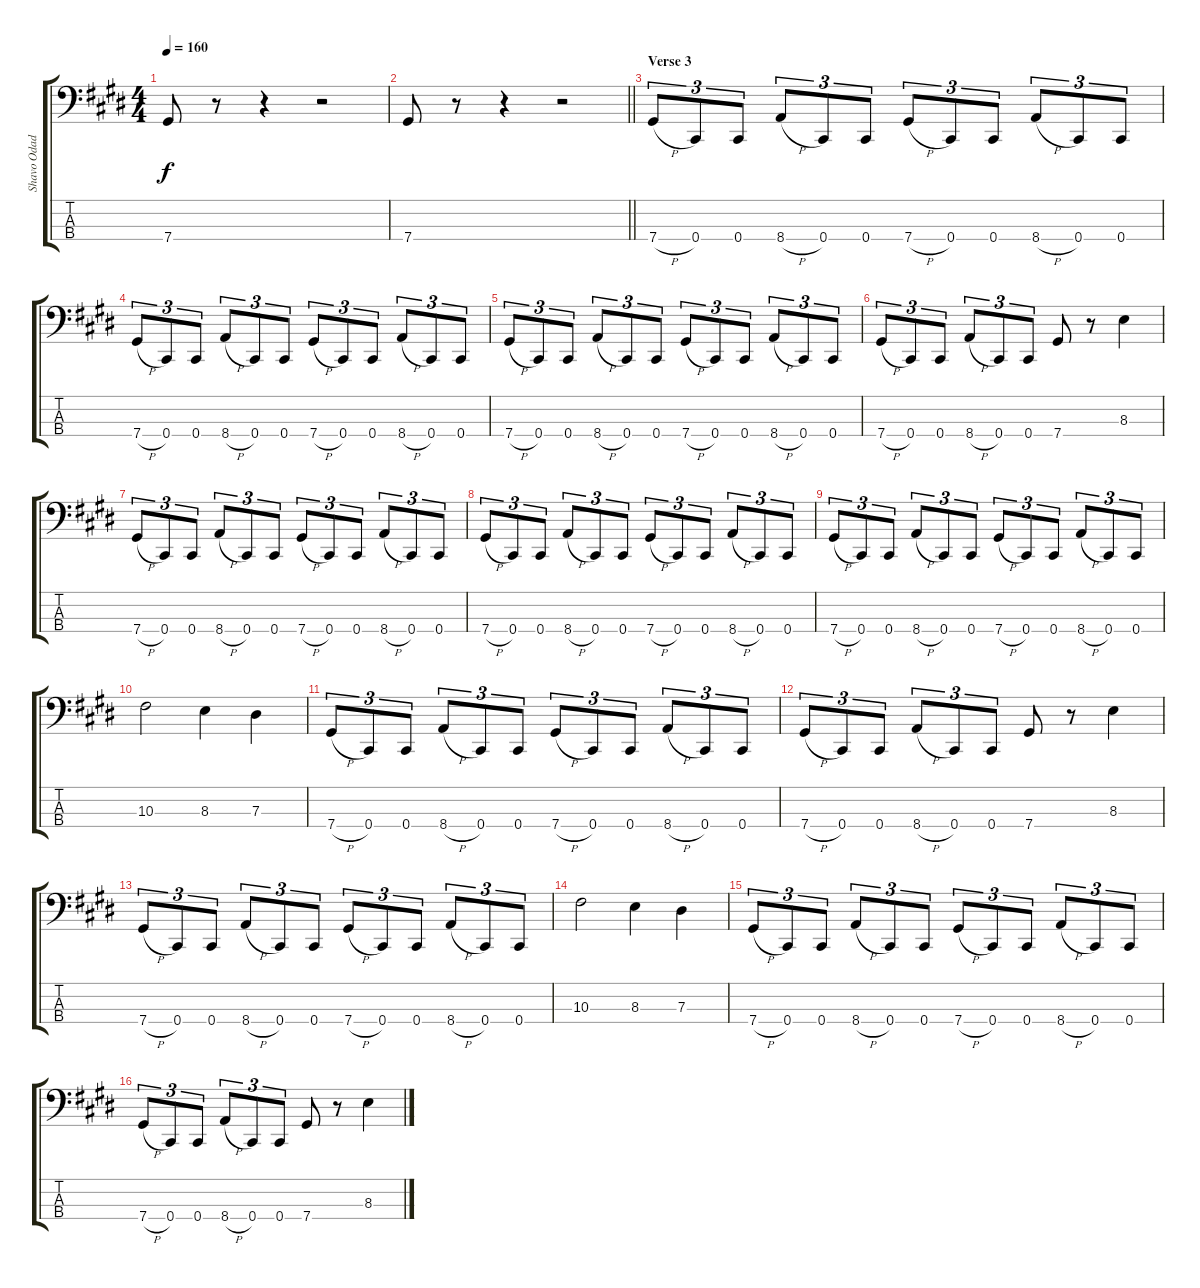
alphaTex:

\track ("Shavo Odadjian [Bass Guitar]" "Shavo Odad") {instrument electricbassfinger}
\staff {score tabs}
\tuning (Gb2 Db2 Ab1 Db1) {hide}
\ts (4 4)
\tempo 160
\clef f4
\ks c#minor
7.4.8{dy f} r.8 r.4 r.2 |
\barLineRight lightlight
7.4.8 r.8 r.4 r.2 |
\section ("" "Verse 3")
7.4{h}.8{tu (3 2)} 0.4.8{tu (3 2)} 0.4.8{tu (3 2)} 8.4{h}.8{tu (3 2)} 0.4.8{tu (3 2)} 0.4.8{tu (3 2)} 7.4{h}.8{tu (3 2)} 0.4.8{tu (3 2)} 0.4.8{tu (3 2)} 8.4{h}.8{tu (3 2)} 0.4.8{tu (3 2)} 0.4.8{tu (3 2)} |
7.4{h}.8{tu (3 2)} 0.4.8{tu (3 2)} 0.4.8{tu (3 2)} 8.4{h}.8{tu (3 2)} 0.4.8{tu (3 2)} 0.4.8{tu (3 2)} 7.4{h}.8{tu (3 2)} 0.4.8{tu (3 2)} 0.4.8{tu (3 2)} 8.4{h}.8{tu (3 2)} 0.4.8{tu (3 2)} 0.4.8{tu (3 2)} |
7.4{h}.8{tu (3 2)} 0.4.8{tu (3 2)} 0.4.8{tu (3 2)} 8.4{h}.8{tu (3 2)} 0.4.8{tu (3 2)} 0.4.8{tu (3 2)} 7.4{h}.8{tu (3 2)} 0.4.8{tu (3 2)} 0.4.8{tu (3 2)} 8.4{h}.8{tu (3 2)} 0.4.8{tu (3 2)} 0.4.8{tu (3 2)} |
7.4{h}.8{tu (3 2)} 0.4.8{tu (3 2)} 0.4.8{tu (3 2)} 8.4{h}.8{tu (3 2)} 0.4.8{tu (3 2)} 0.4.8{tu (3 2)} 7.4.8 r.8 8.3.4 |
7.4{h}.8{tu (3 2)} 0.4.8{tu (3 2)} 0.4.8{tu (3 2)} 8.4{h}.8{tu (3 2)} 0.4.8{tu (3 2)} 0.4.8{tu (3 2)} 7.4{h}.8{tu (3 2)} 0.4.8{tu (3 2)} 0.4.8{tu (3 2)} 8.4{h}.8{tu (3 2)} 0.4.8{tu (3 2)} 0.4.8{tu (3 2)} |
7.4{h}.8{tu (3 2)} 0.4.8{tu (3 2)} 0.4.8{tu (3 2)} 8.4{h}.8{tu (3 2)} 0.4.8{tu (3 2)} 0.4.8{tu (3 2)} 7.4{h}.8{tu (3 2)} 0.4.8{tu (3 2)} 0.4.8{tu (3 2)} 8.4{h}.8{tu (3 2)} 0.4.8{tu (3 2)} 0.4.8{tu (3 2)} |
7.4{h}.8{tu (3 2)} 0.4.8{tu (3 2)} 0.4.8{tu (3 2)} 8.4{h}.8{tu (3 2)} 0.4.8{tu (3 2)} 0.4.8{tu (3 2)} 7.4{h}.8{tu (3 2)} 0.4.8{tu (3 2)} 0.4.8{tu (3 2)} 8.4{h}.8{tu (3 2)} 0.4.8{tu (3 2)} 0.4.8{tu (3 2)} |
10.3.2 8.3.4 7.3.4 |
7.4{h}.8{tu (3 2)} 0.4.8{tu (3 2)} 0.4.8{tu (3 2)} 8.4{h}.8{tu (3 2)} 0.4.8{tu (3 2)} 0.4.8{tu (3 2)} 7.4{h}.8{tu (3 2)} 0.4.8{tu (3 2)} 0.4.8{tu (3 2)} 8.4{h}.8{tu (3 2)} 0.4.8{tu (3 2)} 0.4.8{tu (3 2)} |
7.4{h}.8{tu (3 2)} 0.4.8{tu (3 2)} 0.4.8{tu (3 2)} 8.4{h}.8{tu (3 2)} 0.4.8{tu (3 2)} 0.4.8{tu (3 2)} 7.4.8 r.8 8.3.4 |
7.4{h}.8{tu (3 2)} 0.4.8{tu (3 2)} 0.4.8{tu (3 2)} 8.4{h}.8{tu (3 2)} 0.4.8{tu (3 2)} 0.4.8{tu (3 2)} 7.4{h}.8{tu (3 2)} 0.4.8{tu (3 2)} 0.4.8{tu (3 2)} 8.4{h}.8{tu (3 2)} 0.4.8{tu (3 2)} 0.4.8{tu (3 2)} |
10.3.2 8.3.4 7.3.4 |
7.4{h}.8{tu (3 2)} 0.4.8{tu (3 2)} 0.4.8{tu (3 2)} 8.4{h}.8{tu (3 2)} 0.4.8{tu (3 2)} 0.4.8{tu (3 2)} 7.4{h}.8{tu (3 2)} 0.4.8{tu (3 2)} 0.4.8{tu (3 2)} 8.4{h}.8{tu (3 2)} 0.4.8{tu (3 2)} 0.4.8{tu (3 2)} |
7.4{h}.8{tu (3 2)} 0.4.8{tu (3 2)} 0.4.8{tu (3 2)} 8.4{h}.8{tu (3 2)} 0.4.8{tu (3 2)} 0.4.8{tu (3 2)} 7.4.8 r.8 8.3.4
